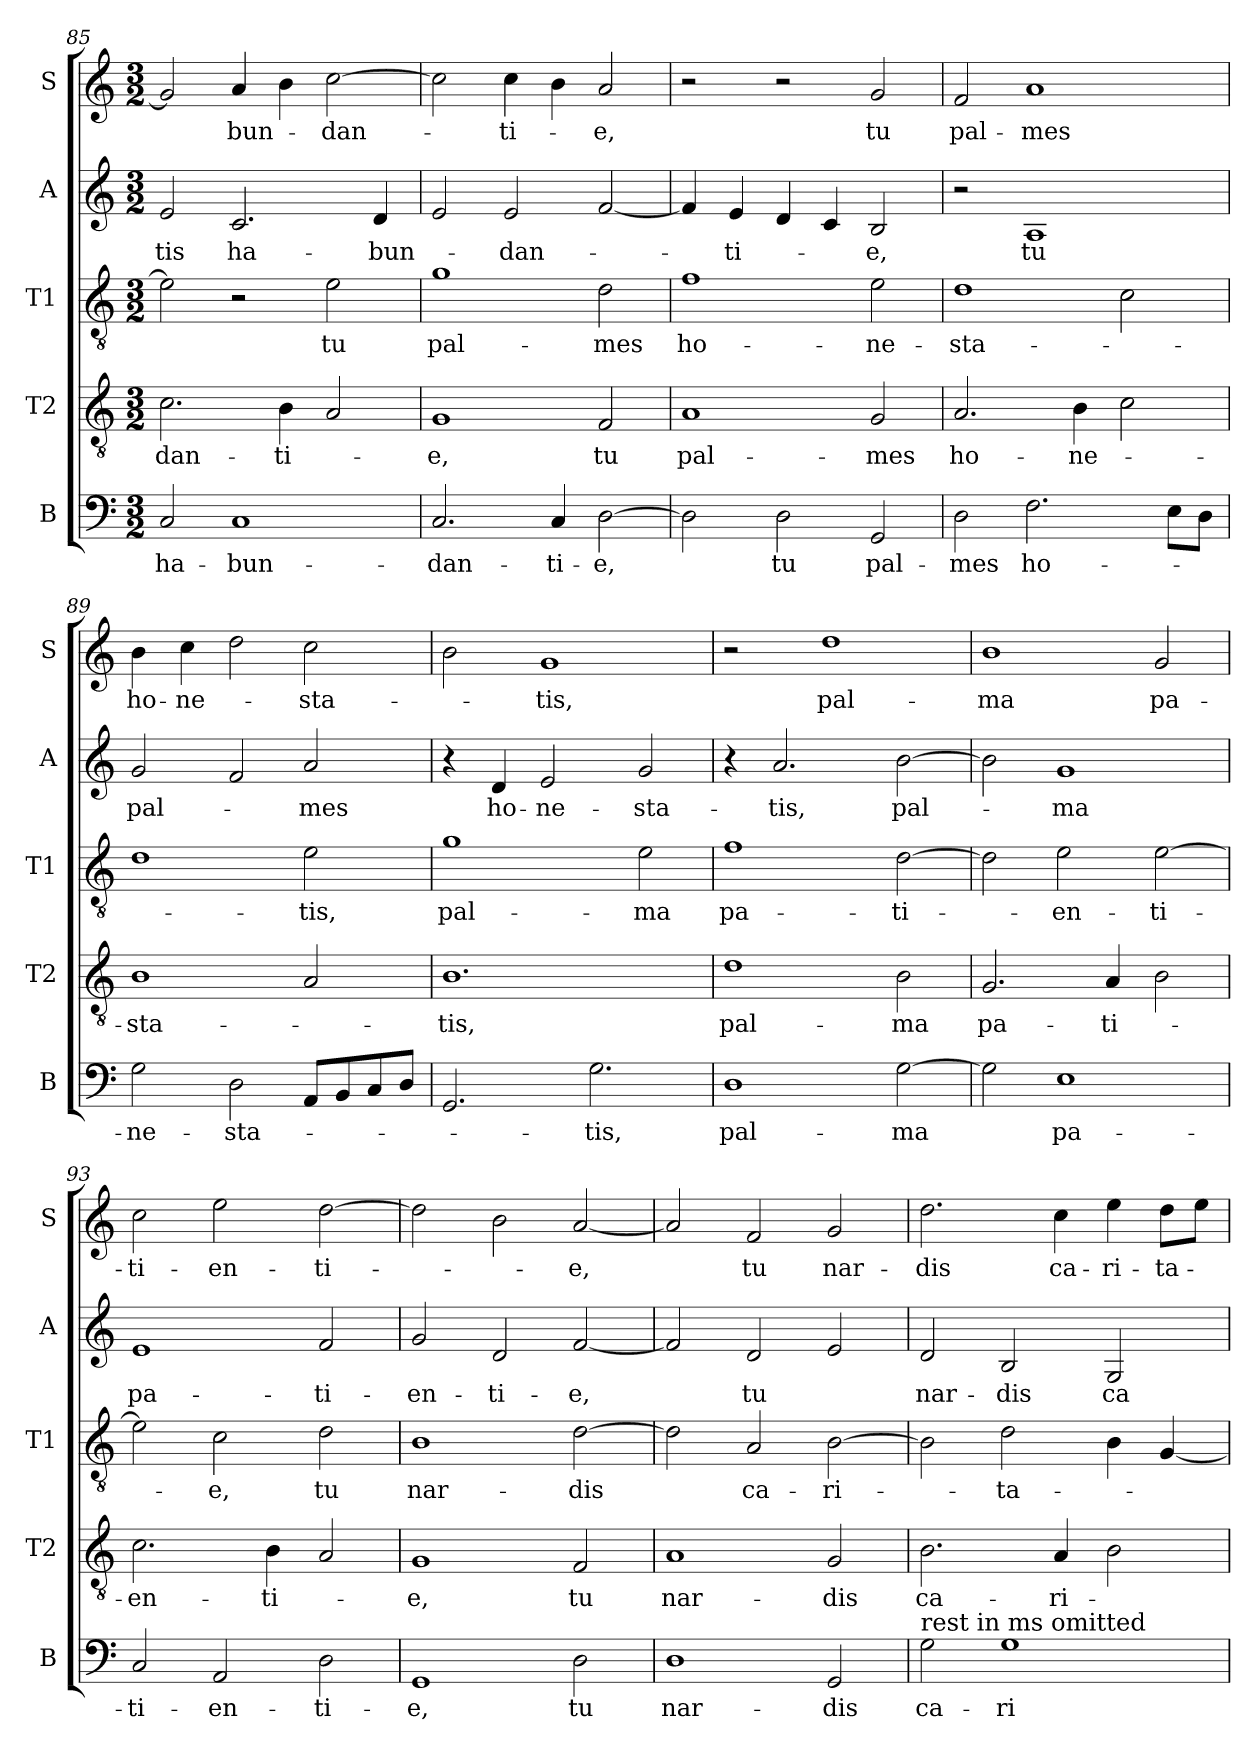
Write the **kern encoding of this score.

**kern	**text	**kern	**text	**kern	**text	**kern	**text	**kern	**text
*part5	*part5	*part4	*part4	*part3	*part3	*part2	*part2	*part1	*part1
*staff5	*staff5	*staff4	*staff4	*staff3	*staff3	*staff2	*staff2	*staff1	*staff1
*I"B	*	*I"T2	*	*I"T1	*	*I"A	*	*I"S	*
*I'B	*	*I'T2	*	*I'T1	*	*I'A	*	*I'S	*
*clefF4	*	*clefGv2	*	*clefGv2	*	*clefG2	*	*clefG2	*
*k[]	*	*k[]	*	*k[]	*	*k[]	*	*k[]	*
*M3/2	*	*M3/2	*	*M3/2	*	*M3/2	*	*M3/2	*
=85	=85	=85	=85	=85	=85	=85	=85	=85	=85
2C/	ha-	2.c\	-dan-	2e\]	.	2e/	-tis	2g/]	.
1C	-bun-	.	.	2r	.	2.c/	ha-	4a/	-bun-
.	.	4B\	ti-	.	.	.	.	4b\	.
.	.	2A/	.	2e\	tu	.	.	[2cc\	-dan-
.	.	.	.	.	.	4d/	-bun-	.	.
=86	=86	=86	=86	=86	=86	=86	=86	=86	=86
2.C/	-dan-	1G	-e,	1g	pal-	2e/	.	2cc\]	.
.	.	.	.	.	.	2e/	-dan-	4cc\	-ti-
4C/	-ti-	.	.	.	.	.	.	4b\	.
[2D\	-e,	2F/	tu	2d\	-mes	[2f/	.	2a/	e,
=87	=87	=87	=87	=87	=87	=87	=87	=87	=87
2D\]	.	1A	pal-	1f	ho-	4f/]	.	2r	.
.	.	.	.	.	.	4e/	-ti-	.	.
2D\	tu	.	.	.	.	4d/	.	2r	.
.	.	.	.	.	.	4c/	.	.	.
2GG/	pal-	2G/	-mes	2e\	-ne-	2B/	-e,	2g/	tu
=88	=88	=88	=88	=88	=88	=88	=88	=88	=88
2D\	-mes	2.A/	ho-	1d	-sta-	2r	.	2f/	pal-
2.F\	ho-	.	.	.	.	1A	tu	1a	-mes
.	.	4B\	ne-	.	.	.	.	.	.
.	.	2c\	.	2c\	.	.	.	.	.
8E\L	.	.	.	.	.	.	.	.	.
8D\J	.	.	.	.	.	.	.	.	.
=89	=89	=89	=89	=89	=89	=89	=89	=89	=89
2G\	-ne-	1B	-sta-	1d	.	2g/	pal-	4b\	ho-
.	.	.	.	.	.	.	.	4cc\	-ne-
2D\	-sta-	.	.	.	.	2f/	.	2dd\	.
8AA/L	.	2A/	.	2e\	tis,	2a/	-mes	2cc\	-sta-
8BB/	.	.	.	.	.	.	.	.	.
8C/	.	.	.	.	.	.	.	.	.
8D/J	.	.	.	.	.	.	.	.	.
=90	=90	=90	=90	=90	=90	=90	=90	=90	=90
2.GG/	.	1.B	-tis,	1g	pal-	4r	.	2b\	.
.	.	.	.	.	.	4d/	ho-	.	.
.	.	.	.	.	.	2e/	-ne-	1g	-tis,
2.G\	-tis,	.	.	.	.	.	.	.	.
.	.	.	.	2e\	-ma	2g/	-sta-	.	.
=91	=91	=91	=91	=91	=91	=91	=91	=91	=91
1D	pal-	1d	pal-	1f	pa-	4r	.	2r	.
.	.	.	.	.	.	2.a/	-tis,	.	.
.	.	.	.	.	.	.	.	1dd	pal-
[2G\	-ma	2B\	-ma	[2d\	-ti-	[2b\	pal-	.	.
=92	=92	=92	=92	=92	=92	=92	=92	=92	=92
2G\]	.	2.G/	pa-	2d\]	.	2b\]	.	1b	-ma
1E	pa-	.	.	2e\	-en-	1g	-ma	.	.
.	.	4A/	ti-	.	.	.	.	.	.
.	.	2B\	.	[2e\	-ti-	.	.	2g/	pa-
=93	=93	=93	=93	=93	=93	=93	=93	=93	=93
2C/	-ti-	2.c\	-en-	2e\]	.	1e	pa-	2cc\	-ti-
2AA/	-en-	.	.	2c\	-e,	.	.	2ee\	-en-
.	.	4B\	ti-	.	.	.	.	.	.
2D\	-ti-	2A/	.	2d\	tu	2f/	-ti-	[2dd\	-ti-
=94	=94	=94	=94	=94	=94	=94	=94	=94	=94
1GG	-e,	1G	-e,	1B	nar-	2g/	-en-	2dd\]	.
.	.	.	.	.	.	2d/	-ti-	2b\	.
2D\	tu	2F/	tu	[2d\	-dis	[2f/	-e,	[2a/	-e,
=95	=95	=95	=95	=95	=95	=95	=95	=95	=95
1D	nar-	1A	nar-	2d\]	.	2f/]	.	2a/]	.
.	.	.	.	2A/	ca-	2d/	tu	2f/	tu
2GG/	-dis	2G/	-dis	[2B\	-ri-	2e/	.	2g/	nar-
=96	=96	=96	=96	=96	=96	=96	=96	=96	=96
!LO:TX:a:t=rest in ms omitted	!	!	!	!	!	!	!	!	!
2G\	ca-	2.B\	ca-	2B\]	.	2d/	nar-	2.dd\	-dis
1G	-ri-	.	.	2d\	-ta-	2B/	-dis	.	.
.	.	4A/	ri-	.	.	.	.	4cc\	ca-
.	.	2B\	.	4B\	.	2G/	ca-	4ee\	-ri-
.	.	.	.	[4G/	.	.	.	8dd\L	-ta-
.	.	.	.	.	.	.	.	8ee\J	.
=	=	=	=	=	=	=	=	=	=
*-	*-	*-	*-	*-	*-	*-	*-	*-	*-
